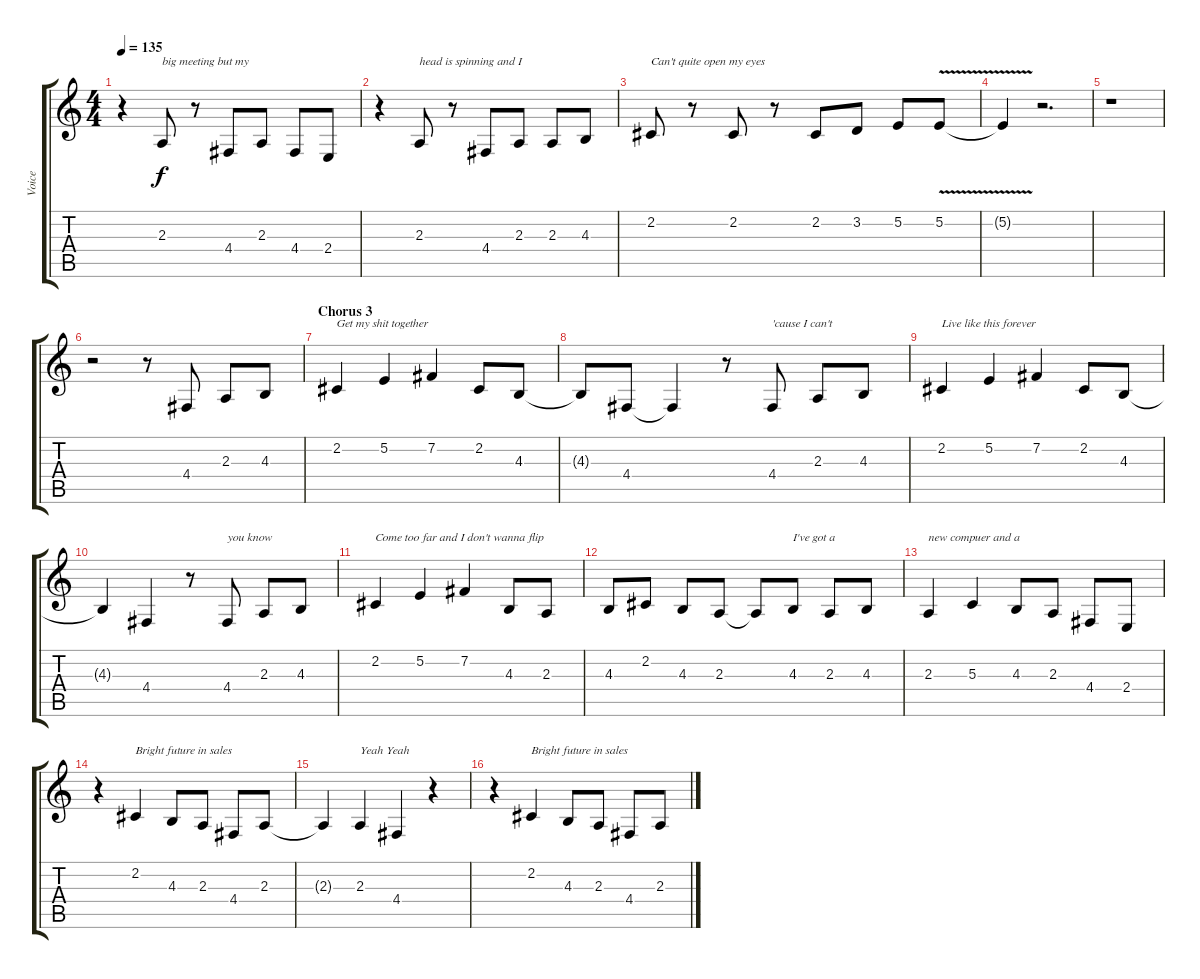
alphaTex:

\track ("Voice" "Voice") {instrument altosax}
\staff {score tabs}
\tuning (E4 B3 G3 D3 A2 E2) {hide}
\ts (4 4)
\tempo 135
\clef g2
\ks c
r.4{dy f} 2.3.8{txt "big meeting but my"} r.8 4.4.8 2.3.8 4.4.8 2.4.8 |
r.4 2.3.8{txt "head is spinning and I"} r.8 4.4.8 2.3.8 2.3.8 4.3.8 |
2.2.8{txt "Can't quite open my eyes"} r.8 2.2.8 r.8 2.2.8 3.2.8 5.2.8 5.2{v}.8 |
5.2{t}.4 r.2{d} |
r.1 |
r.2 r.8 4.4.8 2.3.8 4.3.8 |
\section ("" "Chorus 3")
2.2.4{txt "Get my shit together"} 5.2.4 7.2.4 2.2.8 4.3.8 |
4.3{t}.8 4.4.8 4.4{t}.4 r.8 4.4.8{txt "'cause I can't"} 2.3.8 4.3.8 |
2.2.4{txt "Live like this forever"} 5.2.4 7.2.4 2.2.8 4.3.8 |
4.3{t}.4 4.4.4 r.8 4.4.8{txt "you know"} 2.3.8 4.3.8 |
2.2.4{txt "Come too far and I don't wanna flip"} 5.2.4 7.2.4 4.3.8 2.3.8 |
4.3.8 2.2.8 4.3.8 2.3.8 2.3{t}.8 4.3.8{txt "I've got a"} 2.3.8 4.3.8 |
2.3.4{txt "new compuer and a"} 5.3.4 4.3.8 2.3.8 4.4.8 2.4.8 |
r.4 2.2.4{txt "Bright future in sales"} 4.3.8 2.3.8 4.4.8 2.3.8 |
2.3{t}.4 2.3.4{txt "Yeah Yeah"} 4.4.4 r.4 |
r.4 2.2.4{txt "Bright future in sales"} 4.3.8 2.3.8 4.4.8 2.3.8
